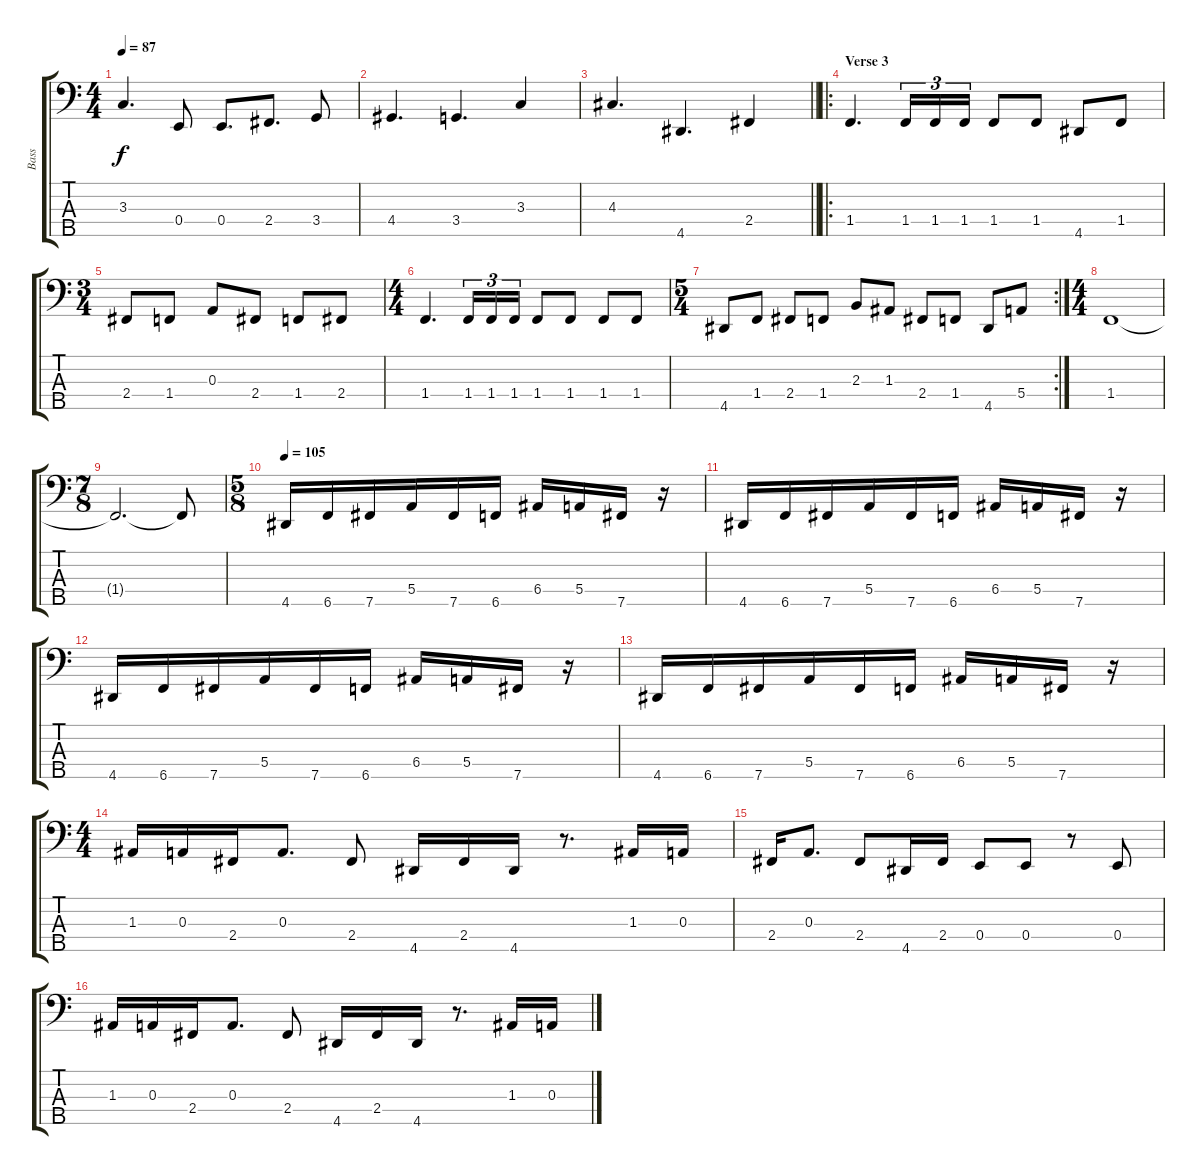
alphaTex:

\track ("Bass" "Bass") {instrument electricbassfinger}
\staff {score tabs}
\tuning (G2 D2 A1 E1 B0) {hide}
\ts (4 4)
\tempo 87
\clef f4
\ks c
3.3.4{d dy f} 0.4.8 0.4.8{d} 2.4.8{d} 3.4.8 |
4.4.4{d} 3.4.4{d} 3.3.4 |
\barLineRight lightlight
4.3.4{d} 4.5.4{d} 2.4.4 |
\ro
\section ("" "Verse 3")
1.4.4{d} 1.4.16{tu (3 2)} 1.4.16{tu (3 2)} 1.4.16{tu (3 2)} 1.4.8 1.4.8 4.5.8 1.4.8 |
\ts (3 4)
2.4.8 1.4.8 0.3.8 2.4.8 1.4.8 2.4.8 |
\ts (4 4)
1.4.4{d} 1.4.16{tu (3 2)} 1.4.16{tu (3 2)} 1.4.16{tu (3 2)} 1.4.8 1.4.8 1.4.8 1.4.8 |
\rc 2
\ts (5 4)
4.5.8 1.4.8 2.4.8 1.4.8 2.3.8 1.3.8 2.4.8 1.4.8 4.5.8 5.4.8 |
\ts (4 4)
1.4.1 |
\ts (7 8)
1.4{t}.2{d} 1.4{t}.8 |
\ts (5 8)
\tempo 105
4.5.16 6.5.16 7.5.16 5.4.16 7.5.16 6.5.16 6.4.16 5.4.16 7.5.16 r.16 |
4.5.16 6.5.16 7.5.16 5.4.16 7.5.16 6.5.16 6.4.16 5.4.16 7.5.16 r.16 |
4.5.16 6.5.16 7.5.16 5.4.16 7.5.16 6.5.16 6.4.16 5.4.16 7.5.16 r.16 |
4.5.16 6.5.16 7.5.16 5.4.16 7.5.16 6.5.16 6.4.16 5.4.16 7.5.16 r.16 |
\ts (4 4)
1.3.16 0.3.16 2.4.16 0.3.8{d} 2.4.8 4.5.16 2.4.16 4.5.16 r.8{d} 1.3.16 0.3.16 |
2.4.16 0.3.8{d} 2.4.8 4.5.16 2.4.16 0.4.8 0.4.8 r.8 0.4.8 |
1.3.16 0.3.16 2.4.16 0.3.8{d} 2.4.8 4.5.16 2.4.16 4.5.16 r.8{d} 1.3.16 0.3.16
